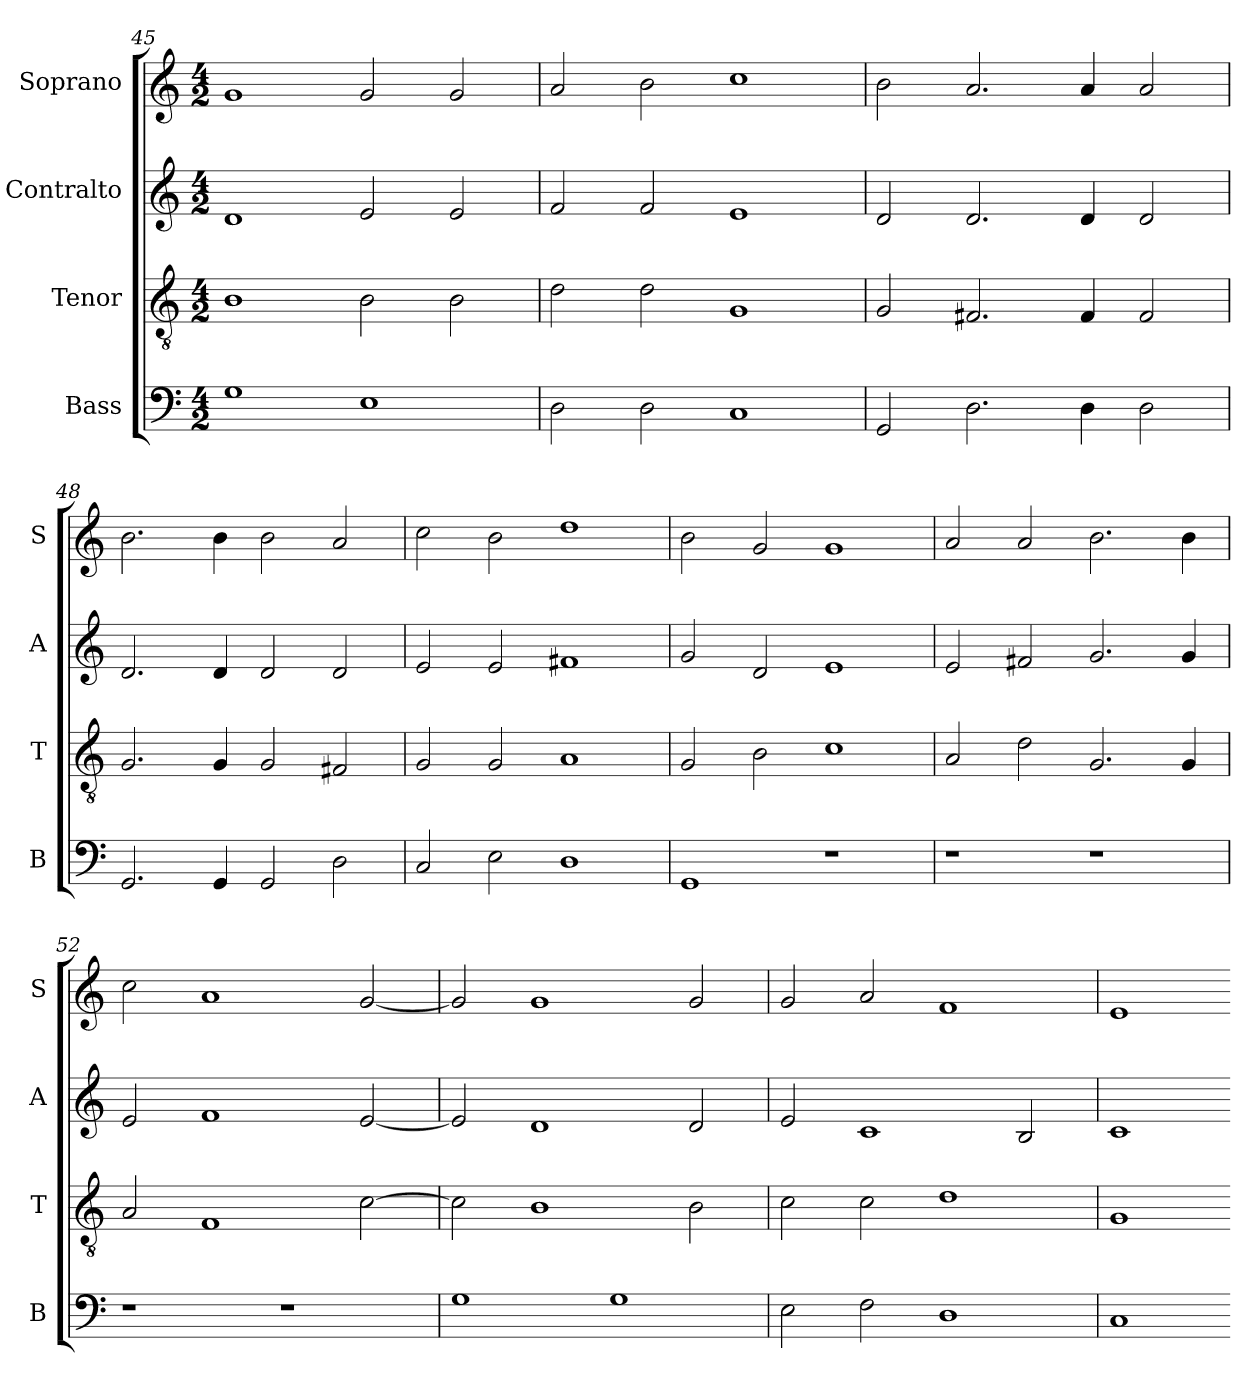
**kern	**kern	**kern	**kern
*part4	*part3	*part2	*part1
*staff4	*staff3	*staff2	*staff1
*I"Bass	*I"Tenor	*I"Contralto	*I"Soprano
*I'B	*I'T	*I'A	*I'S
*clefF4	*clefGv2	*clefG2	*clefG2
*k[]	*k[]	*k[]	*k[]
*G:mix	*G:mix	*G:mix	*G:mix
*M4/2	*M4/2	*M4/2	*M4/2
=45	=45	=45	=45
1G	1B	1d	1g
1E	2B	2e	2g
.	2B	2e	2g
=46	=46	=46	=46
2D	2d	2f	2a
2D	2d	2f	2b
1C	1G	1e	1cc
=47	=47	=47	=47
2GG	2G	2d	2b
2.D	2.F#X	2.d	2.a
4D	4F#	4d	4a
2D	2F#	2d	2a
=48	=48	=48	=48
2.GG	2.G	2.d	2.b
4GG	4G	4d	4b
2GG	2G	2d	2b
2D	2F#X	2d	2a
=49	=49	=49	=49
2C	2G	2e	2cc
2E	2G	2e	2b
1D	1A	1f#X	1dd
=50	=50	=50	=50
1GG	2G	2g	2b
.	2B	2d	2g
1r	1c	1e	1g
=51	=51	=51	=51
1r	2A	2e	2a
.	2d	2f#X	2a
1r	2.G	2.g	2.b
.	4G	4g	4b
=52	=52	=52	=52
1r	2A	2e	2cc
.	1F	1f	1a
1r	.	.	.
.	[2c	[2e	[2g
=53	=53	=53	=53
1G	2c]	2e]	2g]
.	1B	1d	1g
1G	.	.	.
.	2B	2d	2g
=54	=54	=54	=54
2E	2c	2e	2g
2F	2c	1c	2a
1D	1d	.	1f
.	.	2B	.
=55	=55	=55	=55
1C	1G	1c	1e
=-	=-	=-	=-
*-	*-	*-	*-
